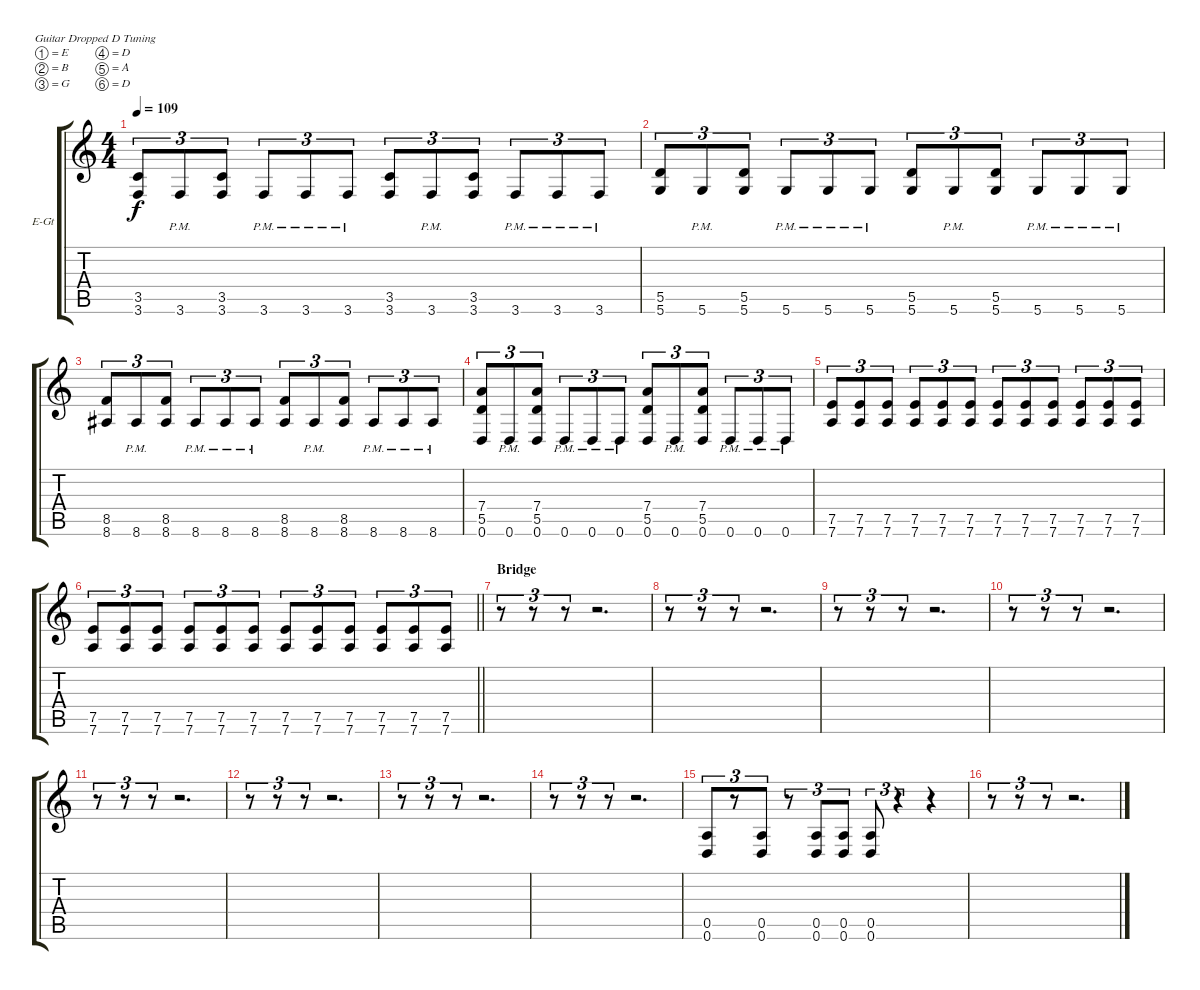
\bracketExtendMode groupsimilarinstruments
\firstSystemTrackNameOrientation horizontal
\otherSystemsTrackNameOrientation horizontal
\track ("Guitar 2" "E-Gt") {instrument distortionguitar}
\staff {score tabs}
\tuning (E4 B3 G3 D3 A2 D2)
\ts (4 4)
\tempo 109
\clef g2
\ks c
(3.5 3.6).8{tu (3 2) dy f} 3.6{pm}.8{tu (3 2)} (3.5 3.6).8{tu (3 2)} 3.6{pm}.8{tu (3 2)} 3.6{pm}.8{tu (3 2)} 3.6{pm}.8{tu (3 2)} (3.5 3.6).8{tu (3 2)} 3.6{pm}.8{tu (3 2)} (3.5 3.6).8{tu (3 2)} 3.6{pm}.8{tu (3 2)} 3.6{pm}.8{tu (3 2)} 3.6{pm}.8{tu (3 2)} |
(5.5 5.6).8{tu (3 2)} 5.6{pm}.8{tu (3 2)} (5.5 5.6).8{tu (3 2)} 5.6{pm}.8{tu (3 2)} 5.6{pm}.8{tu (3 2)} 5.6{pm}.8{tu (3 2)} (5.5 5.6).8{tu (3 2)} 5.6{pm}.8{tu (3 2)} (5.5 5.6).8{tu (3 2)} 5.6{pm}.8{tu (3 2)} 5.6{pm}.8{tu (3 2)} 5.6{pm}.8{tu (3 2)} |
(8.5 8.6).8{tu (3 2)} 8.6{pm}.8{tu (3 2)} (8.5 8.6).8{tu (3 2)} 8.6{pm}.8{tu (3 2)} 8.6{pm}.8{tu (3 2)} 8.6{pm}.8{tu (3 2)} (8.5 8.6).8{tu (3 2)} 8.6{pm}.8{tu (3 2)} (8.5 8.6).8{tu (3 2)} 8.6{pm}.8{tu (3 2)} 8.6{pm}.8{tu (3 2)} 8.6{pm}.8{tu (3 2)} |
(7.4 5.5 0.6).8{tu (3 2)} 0.6{pm}.8{tu (3 2)} (7.4 5.5 0.6).8{tu (3 2)} 0.6{pm}.8{tu (3 2)} 0.6{pm}.8{tu (3 2)} 0.6{pm}.8{tu (3 2)} (7.4 5.5 0.6).8{tu (3 2)} 0.6{pm}.8{tu (3 2)} (7.4 5.5 0.6).8{tu (3 2)} 0.6{pm}.8{tu (3 2)} 0.6{pm}.8{tu (3 2)} 0.6{pm}.8{tu (3 2)} |
(7.5 7.6).8{tu (3 2)} (7.5 7.6).8{tu (3 2)} (7.5 7.6).8{tu (3 2)} (7.5 7.6).8{tu (3 2)} (7.5 7.6).8{tu (3 2)} (7.5 7.6).8{tu (3 2)} (7.5 7.6).8{tu (3 2)} (7.5 7.6).8{tu (3 2)} (7.5 7.6).8{tu (3 2)} (7.5 7.6).8{tu (3 2)} (7.5 7.6).8{tu (3 2)} (7.5 7.6).8{tu (3 2)} |
\barLineRight lightlight
(7.5 7.6).8{tu (3 2)} (7.5 7.6).8{tu (3 2)} (7.5 7.6).8{tu (3 2)} (7.5 7.6).8{tu (3 2)} (7.5 7.6).8{tu (3 2)} (7.5 7.6).8{tu (3 2)} (7.5 7.6).8{tu (3 2)} (7.5 7.6).8{tu (3 2)} (7.5 7.6).8{tu (3 2)} (7.5 7.6).8{tu (3 2)} (7.5 7.6).8{tu (3 2)} (7.5 7.6).8{tu (3 2)} |
\section ("" "Bridge")
r.8{tu (3 2)} r.8{tu (3 2)} r.8{tu (3 2)} r.2{d} |
r.8{tu (3 2)} r.8{tu (3 2)} r.8{tu (3 2)} r.2{d} |
r.8{tu (3 2)} r.8{tu (3 2)} r.8{tu (3 2)} r.2{d} |
r.8{tu (3 2)} r.8{tu (3 2)} r.8{tu (3 2)} r.2{d} |
r.8{tu (3 2)} r.8{tu (3 2)} r.8{tu (3 2)} r.2{d} |
r.8{tu (3 2)} r.8{tu (3 2)} r.8{tu (3 2)} r.2{d} |
r.8{tu (3 2)} r.8{tu (3 2)} r.8{tu (3 2)} r.2{d} |
r.8{tu (3 2)} r.8{tu (3 2)} r.8{tu (3 2)} r.2{d} |
(0.5 0.6).8{tu (3 2)} r.8{tu (3 2)} (0.5 0.6).8{tu (3 2)} r.8{tu (3 2)} (0.5 0.6).8{tu (3 2)} (0.5 0.6).8{tu (3 2)} (0.5 0.6).8{tu (3 2)} r.4{tu (3 2)} r.4 |
r.8{tu (3 2)} r.8{tu (3 2)} r.8{tu (3 2)} r.2{d}
